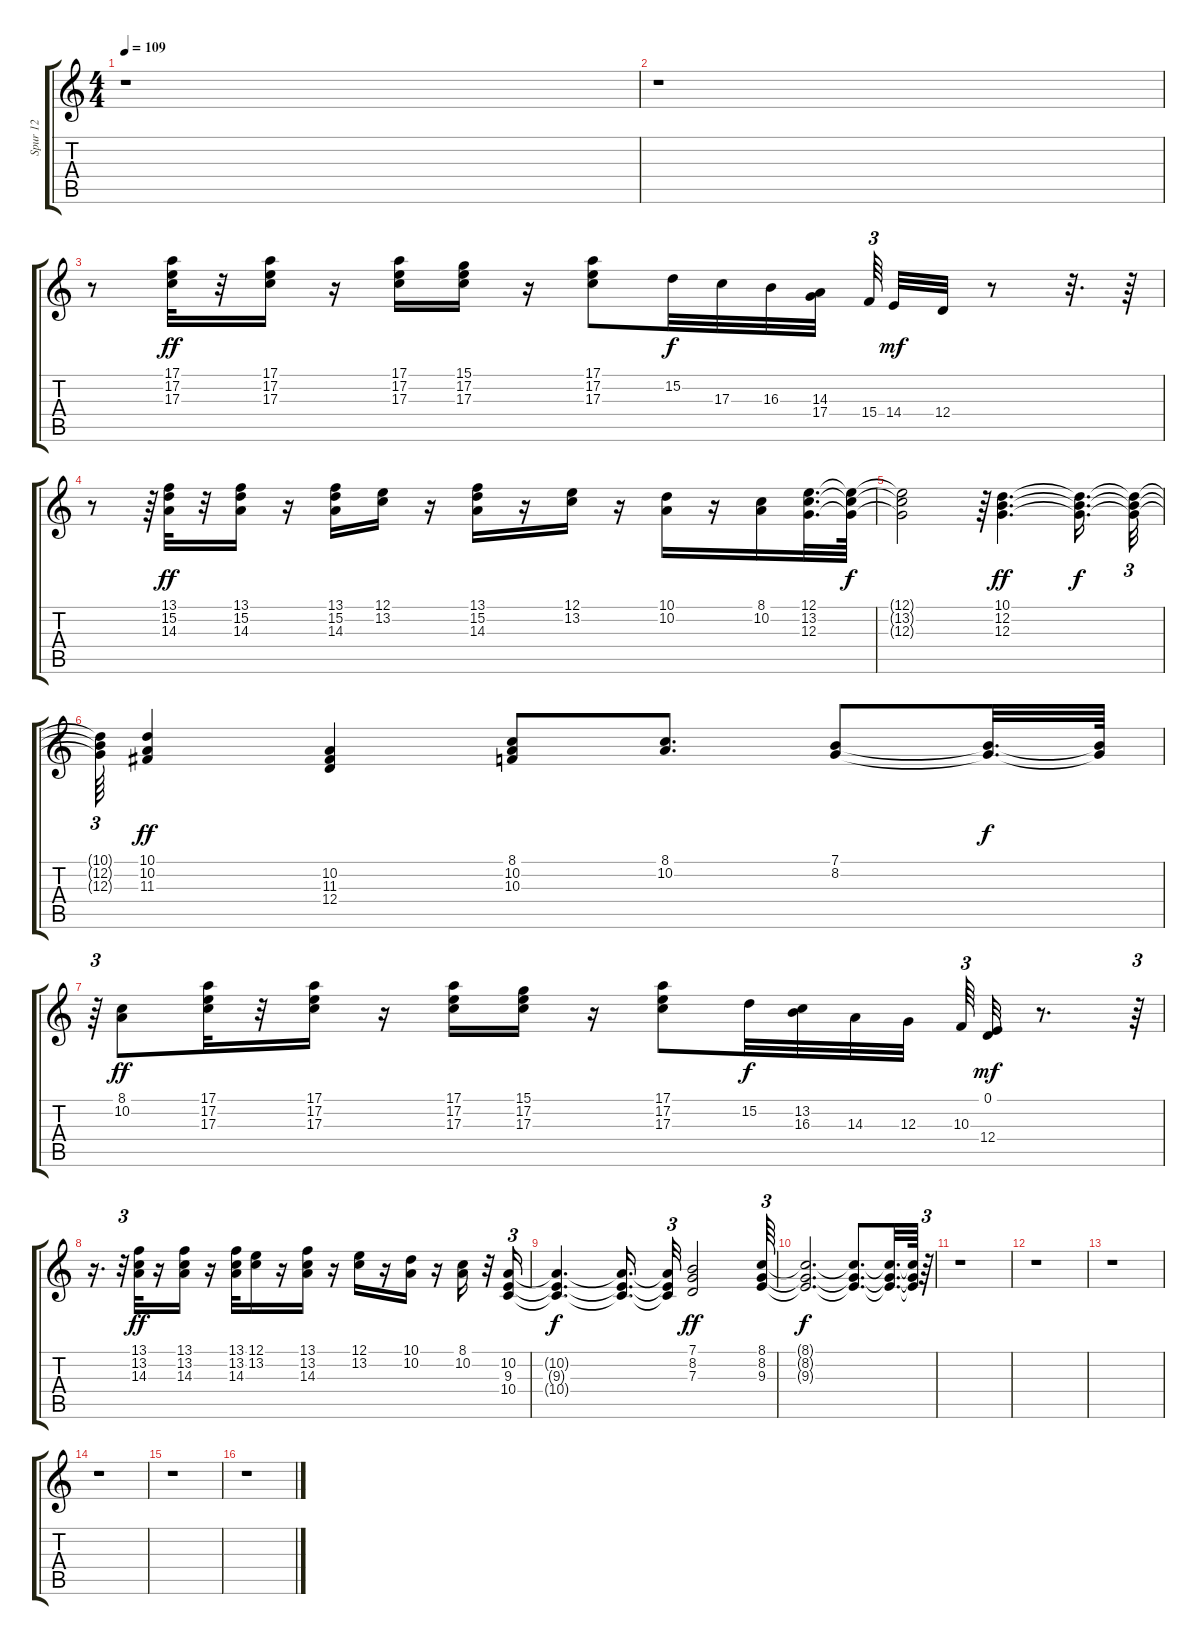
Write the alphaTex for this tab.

\track ("Spur 12" "Spur 12") {instrument pad3polysynth}
\staff {score tabs}
\tuning (E4 B3 G3 D3 A2 E2) {hide}
\ts (4 4)
\tempo 109
\clef g2
\ks c
r.1{dy ff} |
r.1 |
r.8 (17.1 17.2 17.3).32 r.32 (17.1 17.2 17.3).16 r.16 (17.1 17.2 17.3).16 (15.1 17.2 17.3).16 r.16 (17.1 17.2 17.3).8 15.2.32{dy f} 17.3.32 16.3.32 (14.3 17.4).32 15.4.64{tu (3 2)} 14.4.32{dy mf} 12.4.32 r.8 r.32{d} r.64 |
r.8 r.64{tu (3 2)} (13.1 15.2 14.3).32{dy ff} r.32 (13.1 15.2 14.3).16 r.16 (13.1 15.2 14.3).16 (12.1 13.2).16 r.16 (13.1 15.2 14.3).16 r.16 (12.1 13.2).16 r.16 (10.1 10.2).16 r.16 (8.1 10.2).16 (12.1 13.2 12.3).32{d} (12.1{t} 13.2{t} 12.3{t}).64{dy f} |
(12.1{t} 13.2{t} 12.3{t}).2 r.64{tu (3 2)} (10.1 12.2 12.3).4{d dy ff} (10.1{t} 12.2{t} 12.3{t}).16{d dy f} (10.1{t} 12.2{t} 12.3{t}).32{tu (3 2)} |
(10.1{t} 12.2{t} 12.3{t}).64{tu (3 2)} (10.1 10.2 11.3).4{dy ff} (10.2 11.3 12.4).4 (8.1 10.2 10.3).8 (8.1 10.2).8{d} (7.1 8.2).8 (7.1{t} 8.2{t}).32{d dy f} (7.1{t} 8.2{t}).64 |
r.64{tu (3 2)} (8.1 10.2).8{dy ff} (17.1 17.2 17.3).32 r.32 (17.1 17.2 17.3).16 r.16 (17.1 17.2 17.3).16 (15.1 17.2 17.3).16 r.16 (17.1 17.2 17.3).8 15.2.32{dy f} (13.2 16.3).32 14.3.32 12.3.32 10.3.64{tu (3 2)} (0.1 12.4).32{dy mf} r.8{d} r.64{tu (3 2)} |
r.16{d} r.32{tu (3 2)} (13.1 13.2 14.3).32{dy ff} r.16 (13.1 13.2 14.3).16 r.16 (13.1 13.2 14.3).32 (12.1 13.2).16 r.16 (13.1 13.2 14.3).16 r.16 (12.1 13.2).16 r.16 (10.1 10.2).16 r.16 (8.1 10.2).16 r.32 (10.2 9.3 10.4).16{tu (3 2)} |
(10.2{t} 9.3{t} 10.4{t}).4{d dy f} (10.2{t} 9.3{t} 10.4{t}).16{d} (10.2{t} 9.3{t} 10.4{t}).32{tu (3 2)} (7.1 8.2 7.3).2{dy ff} (8.1 8.2 9.3).64{tu (3 2)} |
(8.1{t} 8.2{t} 9.3{t}).2{d dy f} (8.1{t} 8.2{t} 9.3{t}).8{d} (8.1{t} 8.2{t} 9.3{t}).32{d} (8.1{t} 8.2{t} 9.3{t}).64 r.64{tu (3 2)} |
r.1 |
r.1 |
r.1 |
r.1 |
r.1 |
r.1
